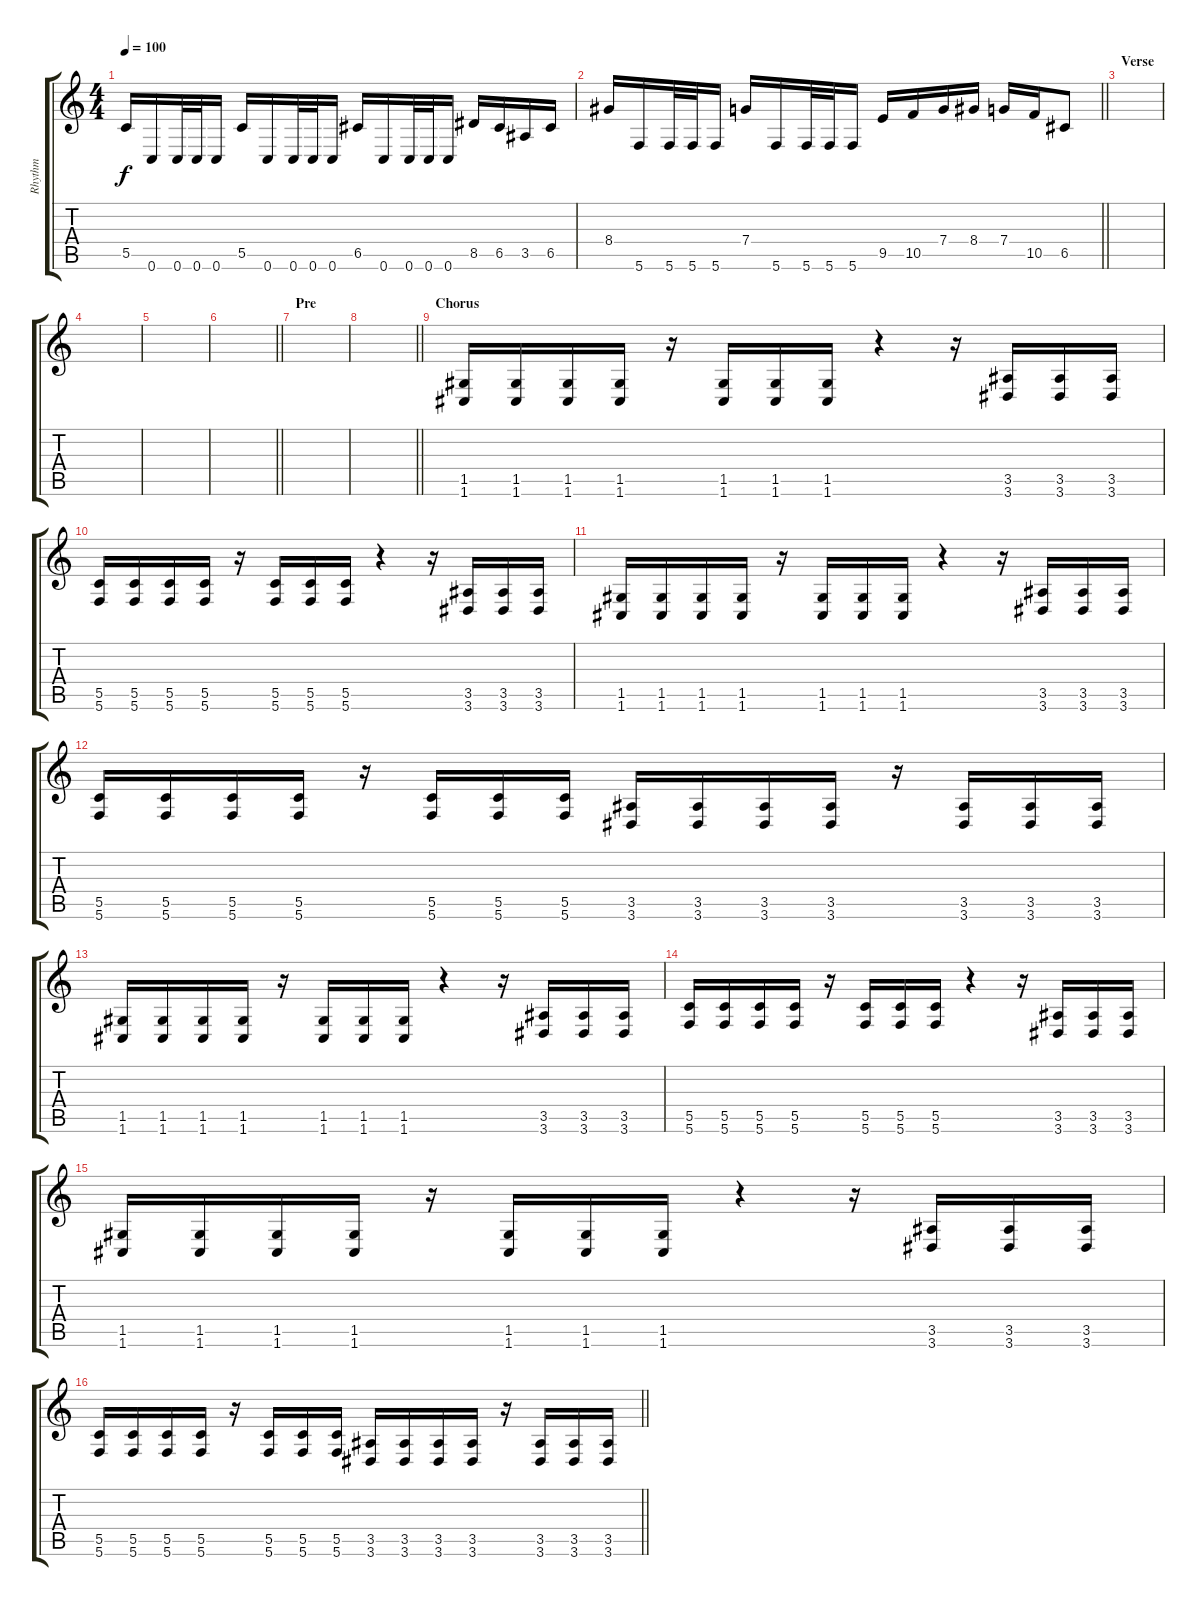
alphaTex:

\track ("Rhythm" "Rhythm") {instrument distortionguitar}
\staff {score tabs}
\tuning (D4 A3 F3 C3 G2 C2) {hide}
\ts (4 4)
\tempo 100
\clef g2
\ks c
5.5.16{dy f} 0.6.16 0.6.32 0.6.32 0.6.16 5.5.16 0.6.16 0.6.32 0.6.32 0.6.16 6.5.16 0.6.16 0.6.32 0.6.32 0.6.16 8.5.16 6.5.16 3.5.16 6.5.16 |
\barLineRight lightlight
8.4.16 5.6.16 5.6.32 5.6.32 5.6.16 7.4.16 5.6.16 5.6.32 5.6.32 5.6.16 9.5.16 10.5.16 7.4.16 8.4.16 7.4.16 10.5.16 6.5.8 |
\section ("" "Verse")
|
|
|
\barLineRight lightlight
|
\section ("" "Pre")
|
\barLineRight lightlight
|
\section ("" "Chorus")
(1.5 1.6).16 (1.5 1.6).16 (1.5 1.6).16 (1.5 1.6).16 r.16 (1.5 1.6).16 (1.5 1.6).16 (1.5 1.6).16 r.4 r.16 (3.5 3.6).16 (3.5 3.6).16 (3.5 3.6).16 |
(5.5 5.6).16 (5.5 5.6).16 (5.5 5.6).16 (5.5 5.6).16 r.16 (5.5 5.6).16 (5.5 5.6).16 (5.5 5.6).16 r.4 r.16 (3.5 3.6).16 (3.5 3.6).16 (3.5 3.6).16 |
(1.5 1.6).16 (1.5 1.6).16 (1.5 1.6).16 (1.5 1.6).16 r.16 (1.5 1.6).16 (1.5 1.6).16 (1.5 1.6).16 r.4 r.16 (3.5 3.6).16 (3.5 3.6).16 (3.5 3.6).16 |
(5.5 5.6).16 (5.5 5.6).16 (5.5 5.6).16 (5.5 5.6).16 r.16 (5.5 5.6).16 (5.5 5.6).16 (5.5 5.6).16 (3.5 3.6).16 (3.5 3.6).16 (3.5 3.6).16 (3.5 3.6).16 r.16 (3.5 3.6).16 (3.5 3.6).16 (3.5 3.6).16 |
(1.5 1.6).16 (1.5 1.6).16 (1.5 1.6).16 (1.5 1.6).16 r.16 (1.5 1.6).16 (1.5 1.6).16 (1.5 1.6).16 r.4 r.16 (3.5 3.6).16 (3.5 3.6).16 (3.5 3.6).16 |
(5.5 5.6).16 (5.5 5.6).16 (5.5 5.6).16 (5.5 5.6).16 r.16 (5.5 5.6).16 (5.5 5.6).16 (5.5 5.6).16 r.4 r.16 (3.5 3.6).16 (3.5 3.6).16 (3.5 3.6).16 |
(1.5 1.6).16 (1.5 1.6).16 (1.5 1.6).16 (1.5 1.6).16 r.16 (1.5 1.6).16 (1.5 1.6).16 (1.5 1.6).16 r.4 r.16 (3.5 3.6).16 (3.5 3.6).16 (3.5 3.6).16 |
\barLineRight lightlight
(5.5 5.6).16 (5.5 5.6).16 (5.5 5.6).16 (5.5 5.6).16 r.16 (5.5 5.6).16 (5.5 5.6).16 (5.5 5.6).16 (3.5 3.6).16 (3.5 3.6).16 (3.5 3.6).16 (3.5 3.6).16 r.16 (3.5 3.6).16 (3.5 3.6).16 (3.5 3.6).16
